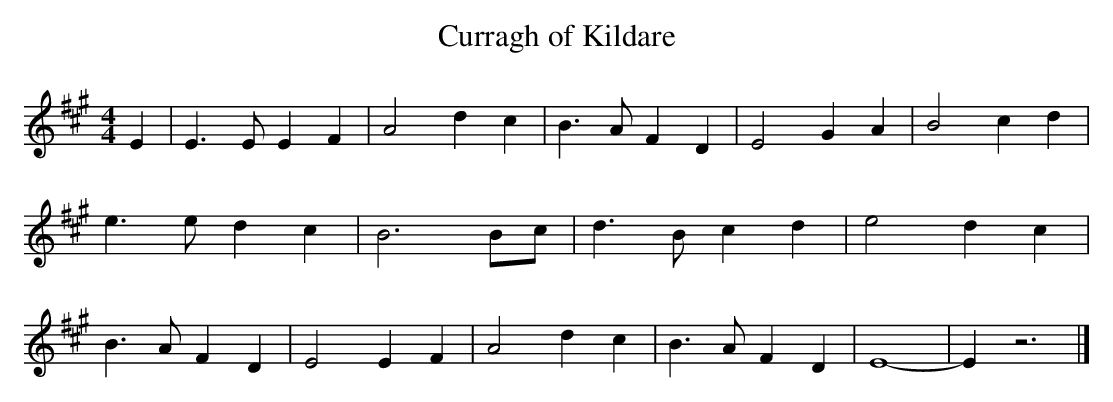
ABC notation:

X:1
T:Curragh of Kildare
M:4/4
L:1/4
K:A
E| E3/2 E/2 E F| A2 d c| B3/2 A/2 F D| E2 G A| B2 c d| e3/2 e/2 d c|\
B3B/2-c/2| d3/2 B/2 c d| e2 d- c| B3/2 A/2 F D| E2 E F| A2 d c| B3/2 A/2 F D|\
E4-| E z3 |]
